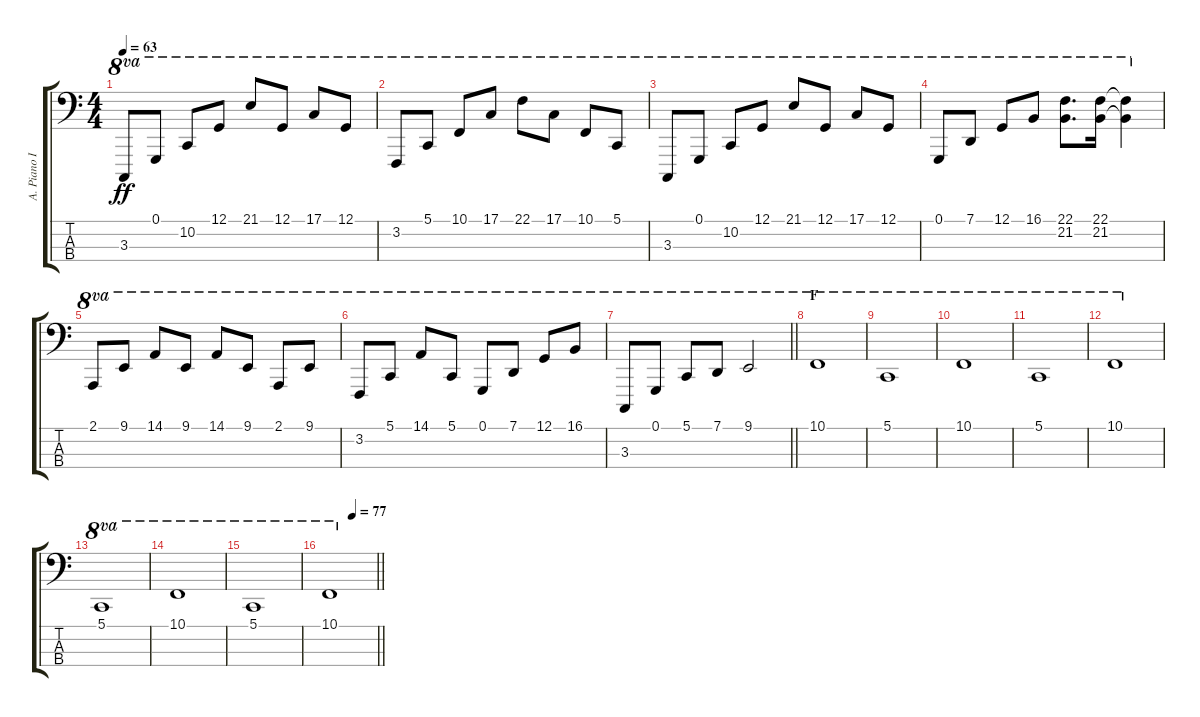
\track ("A. Piano I (Left Hand)" "A. Piano I") {instrument acousticgrandpiano}
\staff {score tabs}
\tuning (G2 D2 A1 E1) {hide}
\ts (4 4)
\tempo 63
\clef f4
\ks c
3.3.8{ot 8va dy ff} 0.1.8{ot 8va} 10.2.8{ot 8va} 12.1.8{ot 8va} 21.1.8{ot 8va} 12.1.8{ot 8va} 17.1.8{ot 8va} 12.1.8{ot 8va} |
3.2.8{ot 8va} 5.1.8{ot 8va} 10.1.8{ot 8va} 17.1.8{ot 8va} 22.1.8{ot 8va} 17.1.8{ot 8va} 10.1.8{ot 8va} 5.1.8{ot 8va} |
3.3.8{ot 8va} 0.1.8{ot 8va} 10.2.8{ot 8va} 12.1.8{ot 8va} 21.1.8{ot 8va} 12.1.8{ot 8va} 17.1.8{ot 8va} 12.1.8{ot 8va} |
0.1.8{ot 8va} 7.1.8{ot 8va} 12.1.8{ot 8va} 16.1.8{ot 8va} (22.1 21.2).8{d ot 8va} (22.1 21.2).16{ot 8va} (22.1{t} 21.2{t}).4{ot 8va} |
2.1.8{ot 8va} 9.1.8{ot 8va} 14.1.8{ot 8va} 9.1.8{ot 8va} 14.1.8{ot 8va} 9.1.8{ot 8va} 2.1.8{ot 8va} 9.1.8{ot 8va} |
3.2.8{ot 8va} 5.1.8{ot 8va} 14.1.8{ot 8va} 5.1.8{ot 8va} 0.1.8{ot 8va} 7.1.8{ot 8va} 12.1.8{ot 8va} 16.1.8{ot 8va} |
\barLineRight lightlight
3.3.8{ot 8va} 0.1.8{ot 8va} 5.1.8{ot 8va} 7.1.8{ot 8va} 9.1.2{ot 8va} |
\section ("" "F")
10.1.1{ot 8va} |
5.1.1{ot 8va} |
10.1.1{ot 8va} |
5.1.1{ot 8va} |
10.1.1{ot 8va} |
5.1.1{ot 8va} |
10.1.1{ot 8va} |
5.1.1{ot 8va} |
\tempo (77 0.5)
\barLineRight lightlight
10.1.1{ot 8va}
